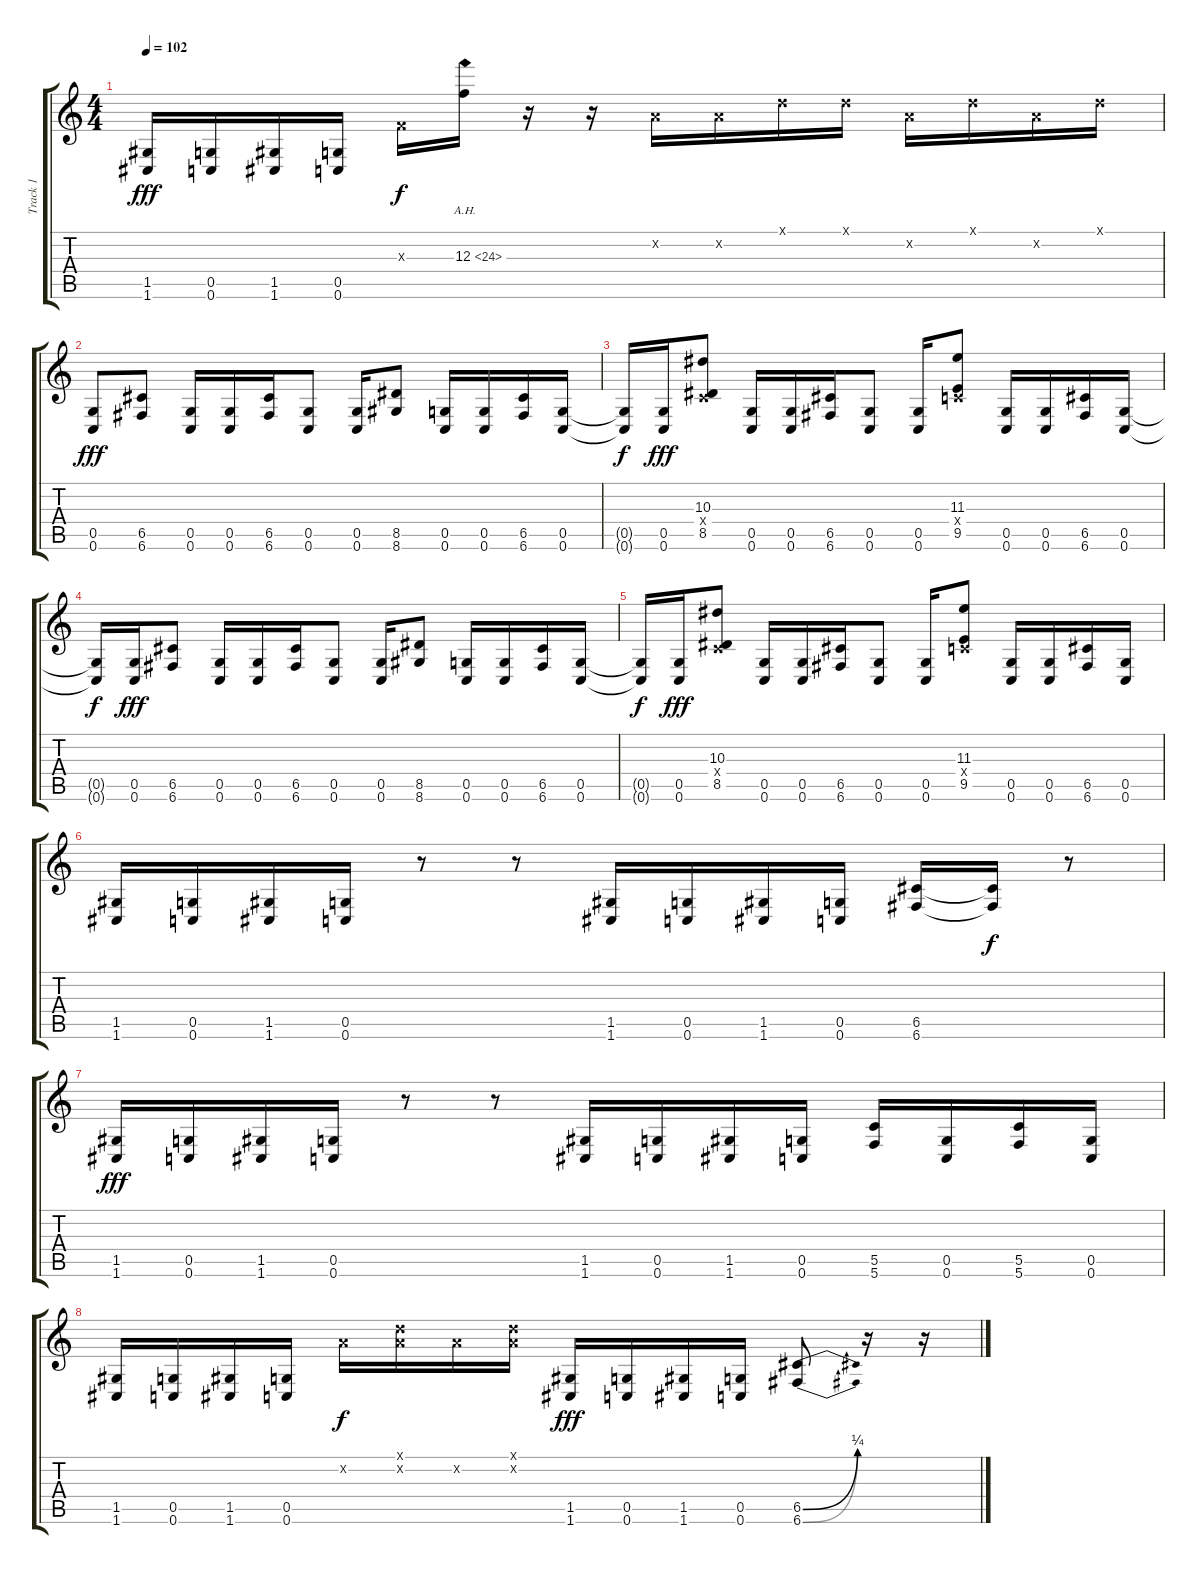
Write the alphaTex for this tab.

\track ("Track 1" "Track 1") {instrument distortionguitar}
\staff {score tabs}
\tuning (D4 A3 F3 C3 G2 C2) {hide}
\ts (4 4)
\tempo 102
\clef g2
\ks c
(1.5 1.6).16{dy fff} (0.5 0.6).16 (1.5 1.6).16 (0.5 0.6).16 0.3{x}.16{dy f} 12.3{ah 12}.16 r.16 r.16 0.2{x}.16 0.2{x}.16 0.1{x}.16 0.1{x}.16 0.2{x}.16 0.1{x}.16 0.2{x}.16 0.1{x}.16 |
(0.5 0.6).8{dy fff} (6.5 6.6).8 (0.5 0.6).16 (0.5 0.6).16 (6.5 6.6).16 (0.5 0.6).8 (0.5 0.6).16 (8.5 8.6).8 (0.5 0.6).16 (0.5 0.6).16 (6.5 6.6).16 (0.5 0.6).16 |
(0.5{t} 0.6{t}).16{dy f} (0.5 0.6).16{dy fff} (10.3 0.4{x} 8.5).8 (0.5 0.6).16 (0.5 0.6).16 (6.5 6.6).16 (0.5 0.6).8 (0.5 0.6).16 (11.3 0.4{x} 9.5).8 (0.5 0.6).16 (0.5 0.6).16 (6.5 6.6).16 (0.5 0.6).16 |
(0.5{t} 0.6{t}).16{dy f} (0.5 0.6).16{dy fff} (6.5 6.6).8 (0.5 0.6).16 (0.5 0.6).16 (6.5 6.6).16 (0.5 0.6).8 (0.5 0.6).16 (8.5 8.6).8 (0.5 0.6).16 (0.5 0.6).16 (6.5 6.6).16 (0.5 0.6).16 |
(0.5{t} 0.6{t}).16{dy f} (0.5 0.6).16{dy fff} (10.3 0.4{x} 8.5).8 (0.5 0.6).16 (0.5 0.6).16 (6.5 6.6).16 (0.5 0.6).8 (0.5 0.6).16 (11.3 0.4{x} 9.5).8 (0.5 0.6).16 (0.5 0.6).16 (6.5 6.6).16 (0.5 0.6).16 |
(1.5 1.6).16 (0.5 0.6).16 (1.5 1.6).16 (0.5 0.6).16 r.8 r.8 (1.5 1.6).16 (0.5 0.6).16 (1.5 1.6).16 (0.5 0.6).16 (6.5 6.6).16 (6.5{t} 6.6{t}).16{dy f} r.8 |
(1.5 1.6).16{dy fff} (0.5 0.6).16 (1.5 1.6).16 (0.5 0.6).16 r.8 r.8 (1.5 1.6).16 (0.5 0.6).16 (1.5 1.6).16 (0.5 0.6).16 (5.5 5.6).16 (0.5 0.6).16 (5.5 5.6).16 (0.5 0.6).16 |
(1.5 1.6).16 (0.5 0.6).16 (1.5 1.6).16 (0.5 0.6).16 0.2{x}.16{dy f} (0.1{x} 0.2{x}).16 0.2{x}.16 (0.1{x} 0.2{x}).16 (1.5 1.6).16{dy fff} (0.5 0.6).16 (1.5 1.6).16 (0.5 0.6).16 (6.5{be (bend 0 0 60 1)} 6.6{be (bend 0 0 60 1)}).8 r.16 r.16
